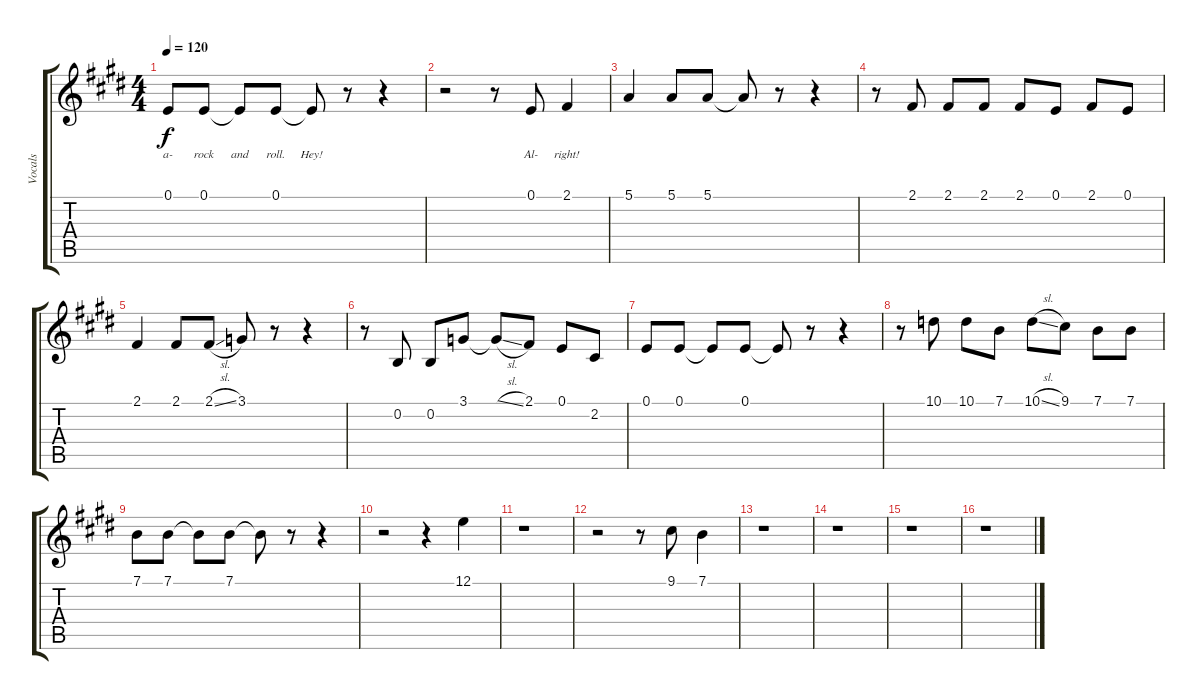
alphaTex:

\track ("Vocals" "Vocals") {instrument clarinet}
\staff {score tabs}
\tuning (E4 B3 G3 D3 A2 E2) {hide}
\ts (4 4)
\tempo 120
\clef g2
\ks e
0.1.8{lyrics (0 "a-") lyrics (1 "") lyrics (2 "") lyrics (3 "") lyrics (4 "") dy f} 0.1.8{lyrics (0 "rock") lyrics (1 "") lyrics (2 "") lyrics (3 "") lyrics (4 "")} 0.1{t}.8{lyrics (0 "and") lyrics (1 "") lyrics (2 "") lyrics (3 "") lyrics (4 "")} 0.1.8{lyrics (0 "roll.") lyrics (1 "") lyrics (2 "") lyrics (3 "") lyrics (4 "")} 0.1{t}.8{lyrics (0 "Hey!") lyrics (1 "") lyrics (2 "") lyrics (3 "") lyrics (4 "")} r.8 r.4 |
r.2 r.8 0.1.8{lyrics (0 "Al-") lyrics (1 "") lyrics (2 "") lyrics (3 "") lyrics (4 "")} 2.1.4{lyrics (0 "right!") lyrics (1 "") lyrics (2 "") lyrics (3 "") lyrics (4 "")} |
5.1.4 5.1.8 5.1.8 5.1{t}.8 r.8 r.4 |
r.8 2.1.8 2.1.8 2.1.8 2.1.8 0.1.8 2.1.8 0.1.8 |
2.1.4 2.1.8 2.1{sl}.8 3.1.8 r.8 r.4 |
r.8 0.2.8 0.2.8 3.1.8 3.1{sl t}.8 2.1.8 0.1.8 2.2.8 |
0.1.8 0.1.8 0.1{t}.8 0.1.8 0.1{t}.8 r.8 r.4 |
r.8 10.1.8 10.1.8 7.1.8 10.1{sl}.8 9.1.8 7.1.8 7.1.8 |
7.1.8 7.1.8 7.1{t}.8 7.1.8 7.1{t}.8 r.8 r.4 |
r.2 r.4 12.1.4 |
r.1 |
r.2 r.8 9.1.8 7.1.4 |
r.1 |
r.1 |
r.1 |
r.1
